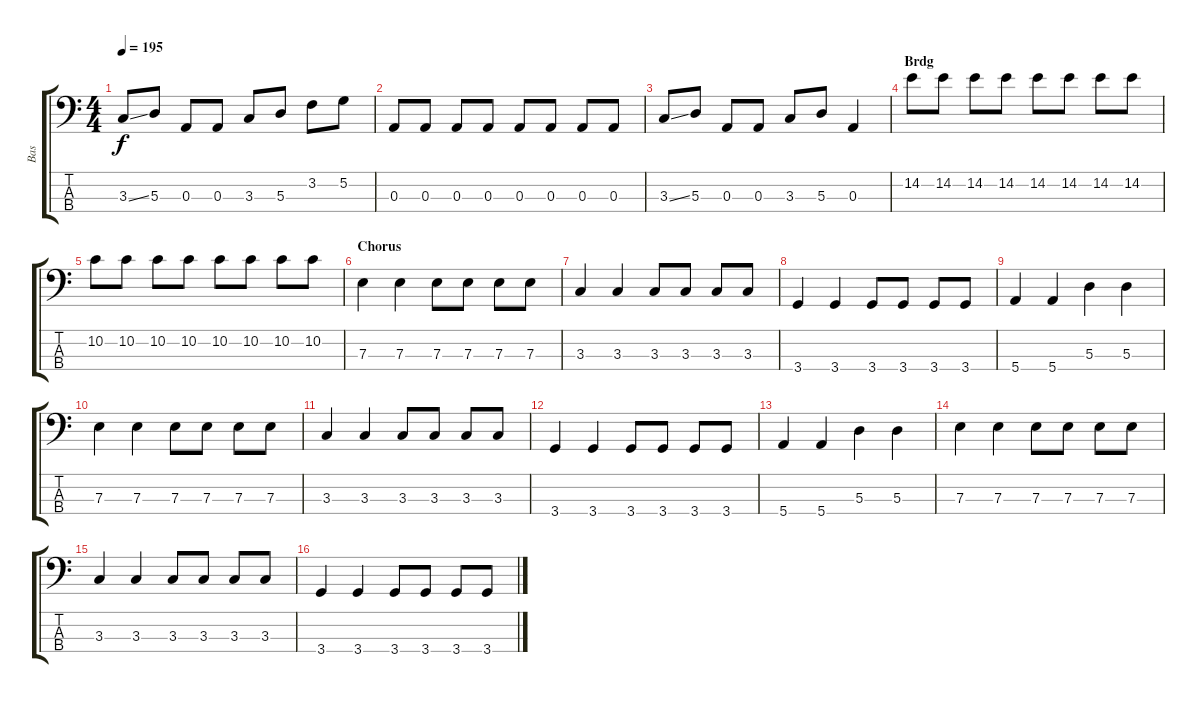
\track ("Bas" "Bas") {instrument electricbassfinger}
\staff {score tabs}
\tuning (G2 D2 A1 E1) {hide}
\ts (4 4)
\tempo 195
\clef f4
\ks c
3.3{ss}.8{dy f} 5.3.8 0.3.8 0.3.8 3.3.8 5.3.8 3.2.8 5.2.8 |
0.3.8 0.3.8 0.3.8 0.3.8 0.3.8 0.3.8 0.3.8 0.3.8 |
3.3{ss}.8 5.3.8 0.3.8 0.3.8 3.3.8 5.3.8 0.3.4 |
\section ("" "Brdg")
14.2.8 14.2.8 14.2.8 14.2.8 14.2.8 14.2.8 14.2.8 14.2.8 |
10.2.8 10.2.8 10.2.8 10.2.8 10.2.8 10.2.8 10.2.8 10.2.8 |
\section ("" "Chorus")
7.3.4 7.3.4 7.3.8 7.3.8 7.3.8 7.3.8 |
3.3.4 3.3.4 3.3.8 3.3.8 3.3.8 3.3.8 |
3.4.4 3.4.4 3.4.8 3.4.8 3.4.8 3.4.8 |
5.4.4 5.4.4 5.3.4 5.3.4 |
7.3.4 7.3.4 7.3.8 7.3.8 7.3.8 7.3.8 |
3.3.4 3.3.4 3.3.8 3.3.8 3.3.8 3.3.8 |
3.4.4 3.4.4 3.4.8 3.4.8 3.4.8 3.4.8 |
5.4.4 5.4.4 5.3.4 5.3.4 |
7.3.4 7.3.4 7.3.8 7.3.8 7.3.8 7.3.8 |
3.3.4 3.3.4 3.3.8 3.3.8 3.3.8 3.3.8 |
3.4.4 3.4.4 3.4.8 3.4.8 3.4.8 3.4.8
